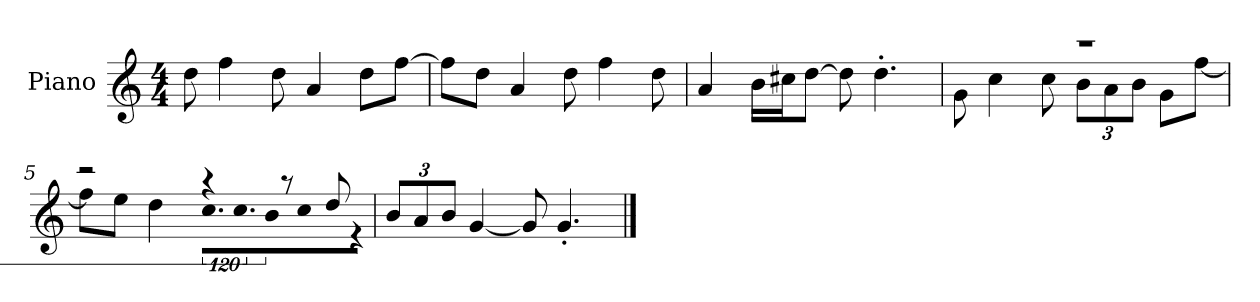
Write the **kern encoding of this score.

**kern
*part1
*staff1
*I"Piano
*I'P-no
*clefG2
*k[]
*M4/4
*MM90
=1
8dd\
4ff\
8dd\
4a/
8dd\L
[8ff\J
=2
8ff\L]
8dd\J
4a/
8dd\
4ff\
8dd\
=3
4a/
16b\LL
16cc#X\J
[8dd\J
8dd\]
4.dd'\
=4
*^
1r	8g\
.	4cc\
.	8cc\
*	*Xbrackettup
.	12b\L
.	12a\
.	12b\J
.	8g\L
.	[8ff\J
=5	=5
2r	8ff\L]
.	8ee\J
.	4dd\
*	*brackettup
!	!LO:N:vis=16.
4r	960%103cc\LL
!	!LO:N:vis=16.
.	960%103cc\
!	!LO:N:vis=16
.	1920%137b\J
8r	.
!	!LO:N:vis=8
.	960%137cc\J
8dd/	.
!	!LO:N:vis=16
.	1920%137r
*v	*v
!!LO:LB:g=z
=6
*Xbrackettup
12b/L
12a/
12b/J
[4g/
8g/]
4.g'/
==
*-
